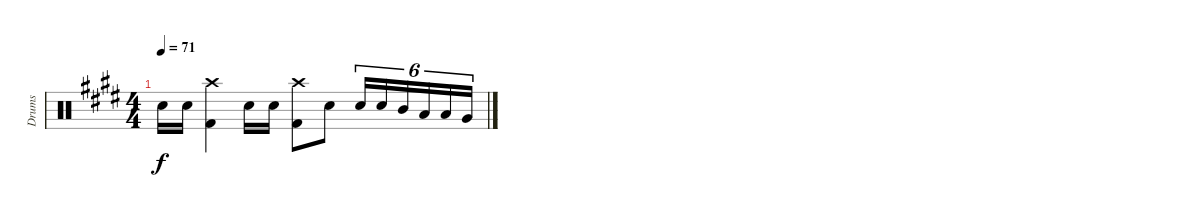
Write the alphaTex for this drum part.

\track ("Drums" "Drums") {instrument percussion}
\staff {score}
\articulation defaults
\ts (4 4)
\tempo 71
\clef neutral
\ks e "Electric Snare (hit)".16{dy f} "Electric Snare (hit)".16
("Crash high (hit)" "Kick (hit) 2").4 "Electric Snare (hit)".16 "Electric Snare (hit)".16 ("Crash high (hit)" "Kick (hit) 2").8 "Electric Snare (hit)".8 "Electric Snare (hit)".16{tu (6 4)} "Electric Snare (hit)".16{tu (6 4)} "Mid Tom (hit)".16{tu (6 4)} "Low Tom (hit)".16{tu (6 4)} "Low Tom (hit)".16{tu (6 4)} "Very Low Tom (hit)".16{tu (6 4)}
